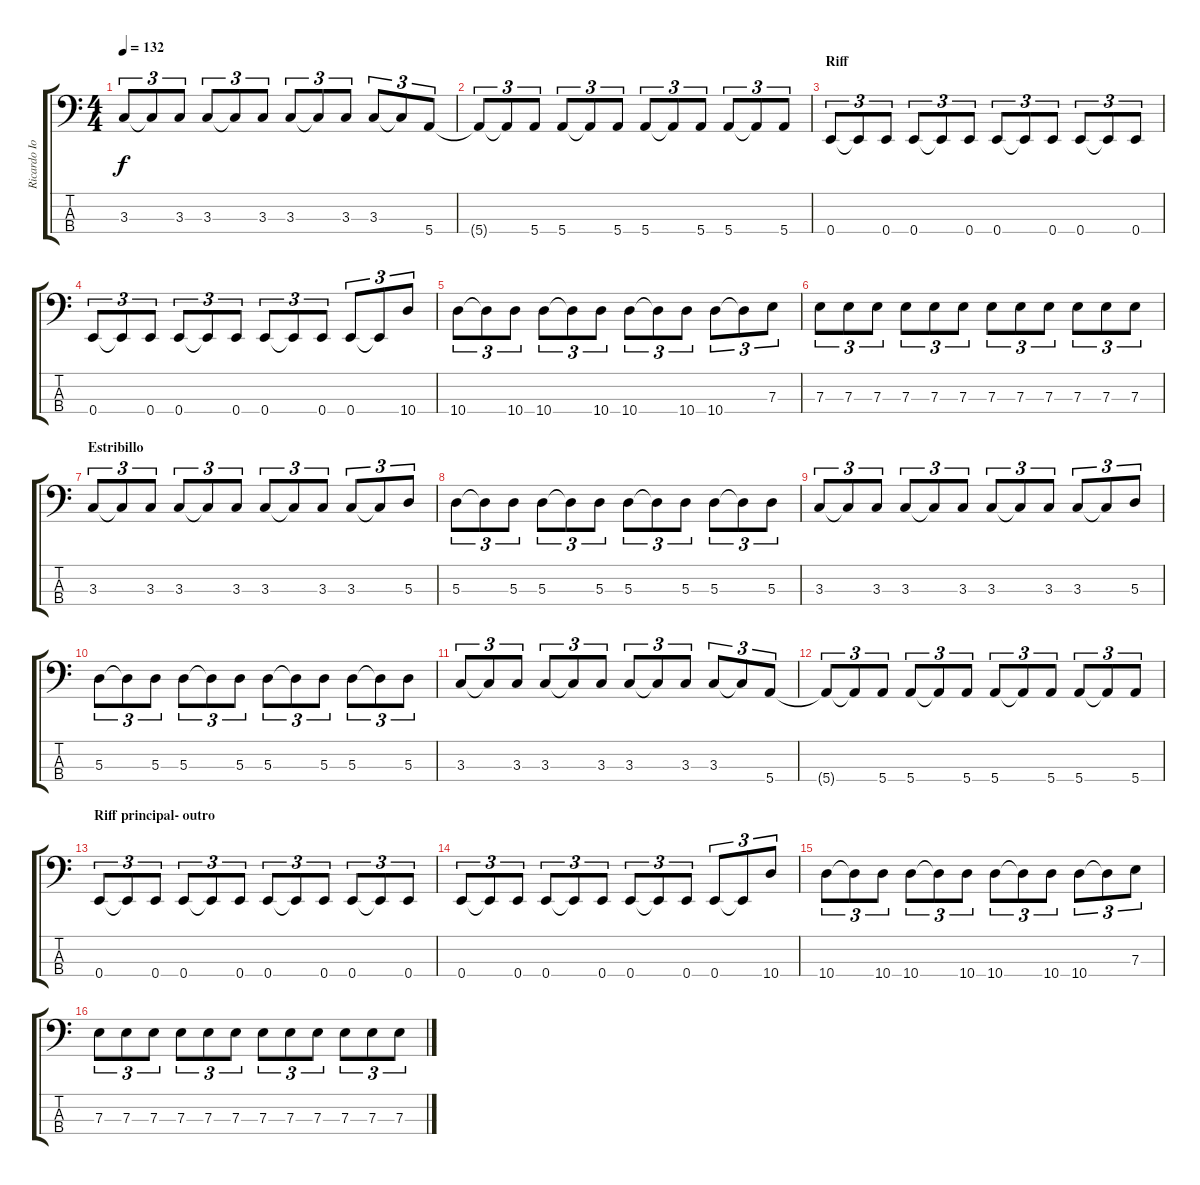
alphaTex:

\track ("Ricardo Iorio (bajo)" "Ricardo Io") {instrument electricbassfinger}
\staff {score tabs}
\tuning (G2 D2 A1 E1) {hide}
\ts (4 4)
\tempo 132
\clef f4
\ks c
3.3.8{tu (3 2) dy f} 3.3{t}.8{tu (3 2)} 3.3.8{tu (3 2)} 3.3.8{tu (3 2)} 3.3{t}.8{tu (3 2)} 3.3.8{tu (3 2)} 3.3.8{tu (3 2)} 3.3{t}.8{tu (3 2)} 3.3.8{tu (3 2)} 3.3.8{tu (3 2)} 3.3{t}.8{tu (3 2)} 5.4.8{tu (3 2)} |
5.4{t}.8{tu (3 2)} 5.4{t}.8{tu (3 2)} 5.4.8{tu (3 2)} 5.4.8{tu (3 2)} 5.4{t}.8{tu (3 2)} 5.4.8{tu (3 2)} 5.4.8{tu (3 2)} 5.4{t}.8{tu (3 2)} 5.4.8{tu (3 2)} 5.4.8{tu (3 2)} 5.4{t}.8{tu (3 2)} 5.4.8{tu (3 2)} |
\section ("" "Riff")
0.4.8{tu (3 2)} 0.4{t}.8{tu (3 2)} 0.4.8{tu (3 2)} 0.4.8{tu (3 2)} 0.4{t}.8{tu (3 2)} 0.4.8{tu (3 2)} 0.4.8{tu (3 2)} 0.4{t}.8{tu (3 2)} 0.4.8{tu (3 2)} 0.4.8{tu (3 2)} 0.4{t}.8{tu (3 2)} 0.4.8{tu (3 2)} |
0.4.8{tu (3 2)} 0.4{t}.8{tu (3 2)} 0.4.8{tu (3 2)} 0.4.8{tu (3 2)} 0.4{t}.8{tu (3 2)} 0.4.8{tu (3 2)} 0.4.8{tu (3 2)} 0.4{t}.8{tu (3 2)} 0.4.8{tu (3 2)} 0.4.8{tu (3 2)} 0.4{t}.8{tu (3 2)} 10.4.8{tu (3 2)} |
10.4.8{tu (3 2)} 10.4{t}.8{tu (3 2)} 10.4.8{tu (3 2)} 10.4.8{tu (3 2)} 10.4{t}.8{tu (3 2)} 10.4.8{tu (3 2)} 10.4.8{tu (3 2)} 10.4{t}.8{tu (3 2)} 10.4.8{tu (3 2)} 10.4.8{tu (3 2)} 10.4{t}.8{tu (3 2)} 7.3.8{tu (3 2)} |
7.3.8{tu (3 2)} 7.3.8{tu (3 2)} 7.3.8{tu (3 2)} 7.3.8{tu (3 2)} 7.3.8{tu (3 2)} 7.3.8{tu (3 2)} 7.3.8{tu (3 2)} 7.3.8{tu (3 2)} 7.3.8{tu (3 2)} 7.3.8{tu (3 2)} 7.3.8{tu (3 2)} 7.3.8{tu (3 2)} |
\section ("" "Estribillo")
3.3.8{tu (3 2)} 3.3{t}.8{tu (3 2)} 3.3.8{tu (3 2)} 3.3.8{tu (3 2)} 3.3{t}.8{tu (3 2)} 3.3.8{tu (3 2)} 3.3.8{tu (3 2)} 3.3{t}.8{tu (3 2)} 3.3.8{tu (3 2)} 3.3.8{tu (3 2)} 3.3{t}.8{tu (3 2)} 5.3.8{tu (3 2)} |
5.3.8{tu (3 2)} 5.3{t}.8{tu (3 2)} 5.3.8{tu (3 2)} 5.3.8{tu (3 2)} 5.3{t}.8{tu (3 2)} 5.3.8{tu (3 2)} 5.3.8{tu (3 2)} 5.3{t}.8{tu (3 2)} 5.3.8{tu (3 2)} 5.3.8{tu (3 2)} 5.3{t}.8{tu (3 2)} 5.3.8{tu (3 2)} |
3.3.8{tu (3 2)} 3.3{t}.8{tu (3 2)} 3.3.8{tu (3 2)} 3.3.8{tu (3 2)} 3.3{t}.8{tu (3 2)} 3.3.8{tu (3 2)} 3.3.8{tu (3 2)} 3.3{t}.8{tu (3 2)} 3.3.8{tu (3 2)} 3.3.8{tu (3 2)} 3.3{t}.8{tu (3 2)} 5.3.8{tu (3 2)} |
5.3.8{tu (3 2)} 5.3{t}.8{tu (3 2)} 5.3.8{tu (3 2)} 5.3.8{tu (3 2)} 5.3{t}.8{tu (3 2)} 5.3.8{tu (3 2)} 5.3.8{tu (3 2)} 5.3{t}.8{tu (3 2)} 5.3.8{tu (3 2)} 5.3.8{tu (3 2)} 5.3{t}.8{tu (3 2)} 5.3.8{tu (3 2)} |
3.3.8{tu (3 2)} 3.3{t}.8{tu (3 2)} 3.3.8{tu (3 2)} 3.3.8{tu (3 2)} 3.3{t}.8{tu (3 2)} 3.3.8{tu (3 2)} 3.3.8{tu (3 2)} 3.3{t}.8{tu (3 2)} 3.3.8{tu (3 2)} 3.3.8{tu (3 2)} 3.3{t}.8{tu (3 2)} 5.4.8{tu (3 2)} |
5.4{t}.8{tu (3 2)} 5.4{t}.8{tu (3 2)} 5.4.8{tu (3 2)} 5.4.8{tu (3 2)} 5.4{t}.8{tu (3 2)} 5.4.8{tu (3 2)} 5.4.8{tu (3 2)} 5.4{t}.8{tu (3 2)} 5.4.8{tu (3 2)} 5.4.8{tu (3 2)} 5.4{t}.8{tu (3 2)} 5.4.8{tu (3 2)} |
\section ("" "Riff principal- outro")
0.4.8{tu (3 2)} 0.4{t}.8{tu (3 2)} 0.4.8{tu (3 2)} 0.4.8{tu (3 2)} 0.4{t}.8{tu (3 2)} 0.4.8{tu (3 2)} 0.4.8{tu (3 2)} 0.4{t}.8{tu (3 2)} 0.4.8{tu (3 2)} 0.4.8{tu (3 2)} 0.4{t}.8{tu (3 2)} 0.4.8{tu (3 2)} |
0.4.8{tu (3 2)} 0.4{t}.8{tu (3 2)} 0.4.8{tu (3 2)} 0.4.8{tu (3 2)} 0.4{t}.8{tu (3 2)} 0.4.8{tu (3 2)} 0.4.8{tu (3 2)} 0.4{t}.8{tu (3 2)} 0.4.8{tu (3 2)} 0.4.8{tu (3 2)} 0.4{t}.8{tu (3 2)} 10.4.8{tu (3 2)} |
10.4.8{tu (3 2)} 10.4{t}.8{tu (3 2)} 10.4.8{tu (3 2)} 10.4.8{tu (3 2)} 10.4{t}.8{tu (3 2)} 10.4.8{tu (3 2)} 10.4.8{tu (3 2)} 10.4{t}.8{tu (3 2)} 10.4.8{tu (3 2)} 10.4.8{tu (3 2)} 10.4{t}.8{tu (3 2)} 7.3.8{tu (3 2)} |
7.3.8{tu (3 2)} 7.3.8{tu (3 2)} 7.3.8{tu (3 2)} 7.3.8{tu (3 2)} 7.3.8{tu (3 2)} 7.3.8{tu (3 2)} 7.3.8{tu (3 2)} 7.3.8{tu (3 2)} 7.3.8{tu (3 2)} 7.3.8{tu (3 2)} 7.3.8{tu (3 2)} 7.3.8{tu (3 2)}
